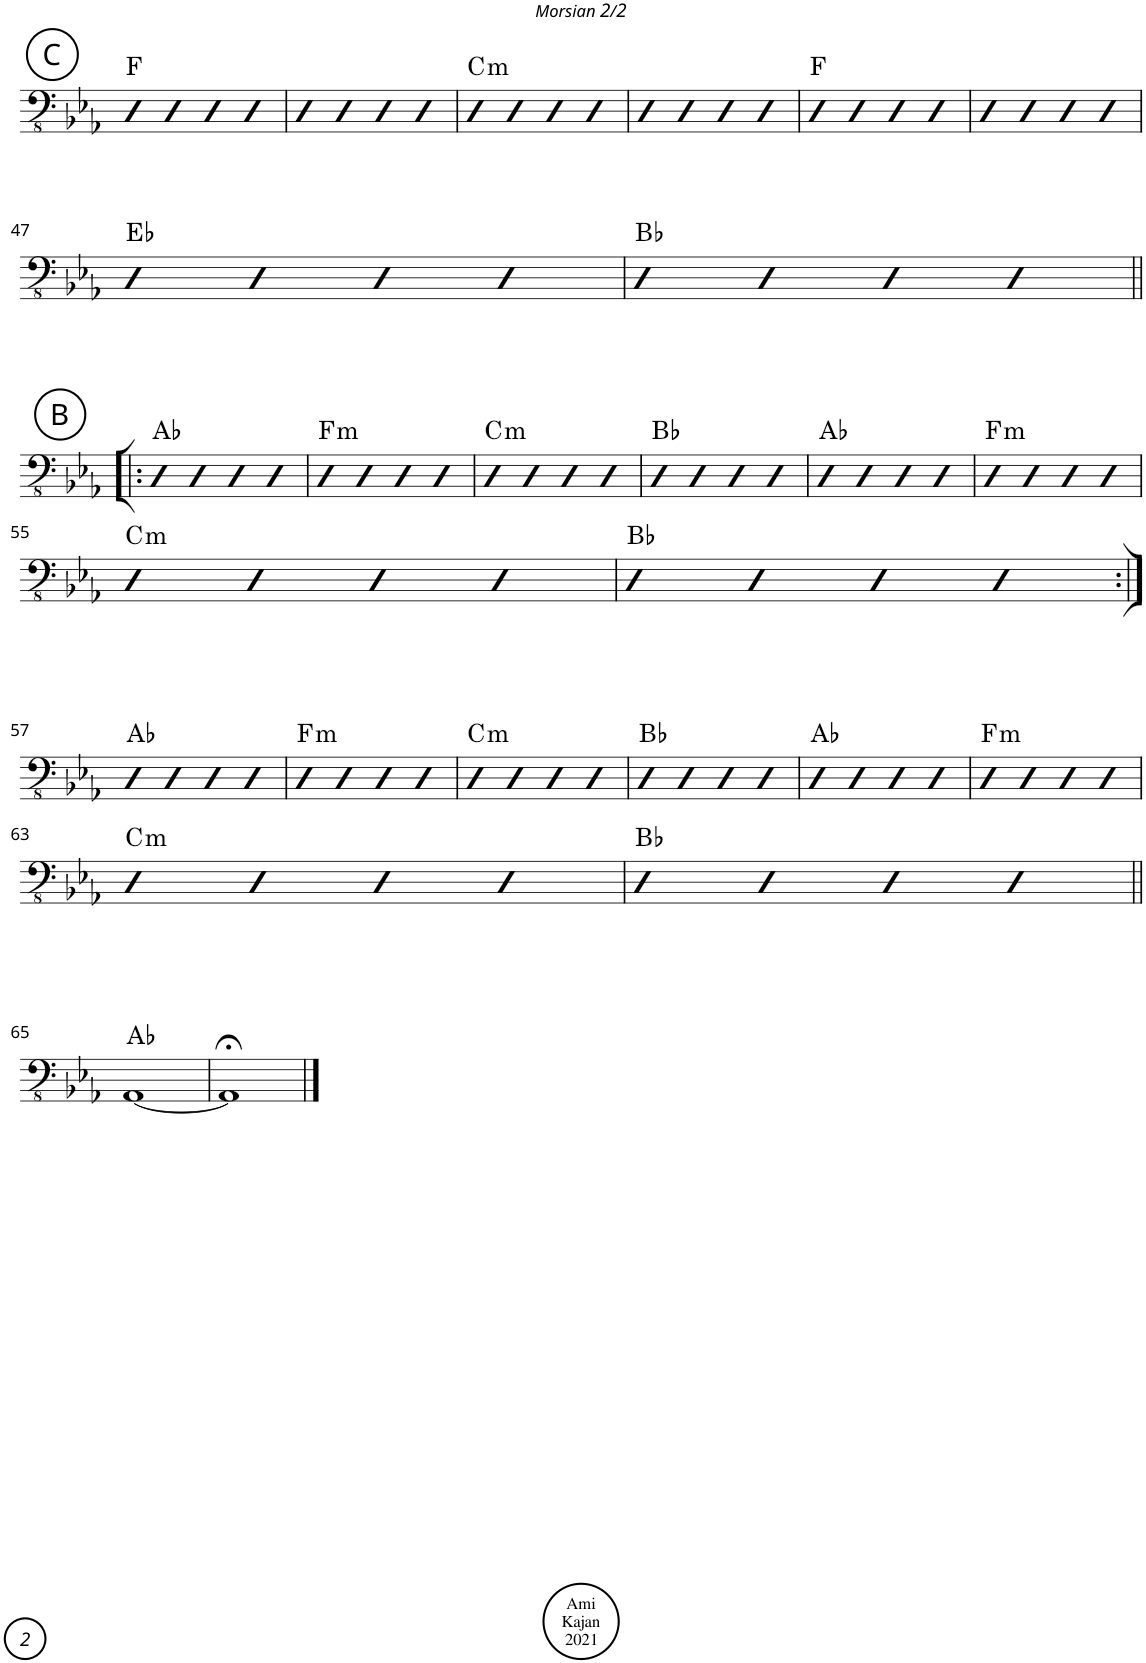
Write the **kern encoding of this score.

**kern	**harte
*part1	*part1
*staff1	*
*I"Acoustic Bass	*
*I'Bass	*
!!LO:PB:g=z
*clefFv4	*
*k[b-e-a-]	*
*M4/4	*
*met(c)	*
!!LO:REH:place=s1:a:cj:enc=circle:fs=14:t=C
=41	=41
4FF	F:maj
4FF	.
4FF	.
4FF	.
=42	=42
4FF	.
4FF	.
4FF	.
4FF	.
=43	=43
!	!LO:H:kt=m
4FF	C:min
4FF	.
4FF	.
4FF	.
=44	=44
4FF	.
4FF	.
4FF	.
4FF	.
=45	=45
4FF	F:maj
4FF	.
4FF	.
4FF	.
=46	=46
4FF	.
4FF	.
4FF	.
4FF	.
!!LO:LB:g=z
=47	=47
4FF	Eb:maj
4FF	.
4FF	.
4FF	.
=48	=48
4FF	Bb:maj
4FF	.
4FF	.
4FF	.
!!LO:LB:g=z
!!LO:REH:place=s1:a:cj:enc=circle:fs=14:t=B
=49!|:	=49!|:
4FF	Ab:maj
4FF	.
4FF	.
4FF	.
=50	=50
!	!LO:H:kt=m
4FF	F:min
4FF	.
4FF	.
4FF	.
=51	=51
!	!LO:H:kt=m
4FF	C:min
4FF	.
4FF	.
4FF	.
=52	=52
4FF	Bb:maj
4FF	.
4FF	.
4FF	.
=53	=53
4FF	Ab:maj
4FF	.
4FF	.
4FF	.
=54	=54
!	!LO:H:kt=m
4FF	F:min
4FF	.
4FF	.
4FF	.
!!LO:LB:g=z
=55	=55
!	!LO:H:kt=m
4FF	C:min
4FF	.
4FF	.
4FF	.
=56	=56
4FF	Bb:maj
4FF	.
4FF	.
4FF	.
!!LO:LB:g=z
=57:|!	=57:|!
4FF	Ab:maj
4FF	.
4FF	.
4FF	.
=58	=58
!	!LO:H:kt=m
4FF	F:min
4FF	.
4FF	.
4FF	.
=59	=59
!	!LO:H:kt=m
4FF	C:min
4FF	.
4FF	.
4FF	.
=60	=60
4FF	Bb:maj
4FF	.
4FF	.
4FF	.
=61	=61
4FF	Ab:maj
4FF	.
4FF	.
4FF	.
=62	=62
!	!LO:H:kt=m
4FF	F:min
4FF	.
4FF	.
4FF	.
!!LO:LB:g=z
=63	=63
!	!LO:H:kt=m
4FF	C:min
4FF	.
4FF	.
4FF	.
=64	=64
4FF	Bb:maj
4FF	.
4FF	.
4FF	.
!!LO:LB:g=z
=65||	=65||
[1AAA-	Ab:maj
=66	=66
1AAA-;<]	.
==	==
*-	*-
